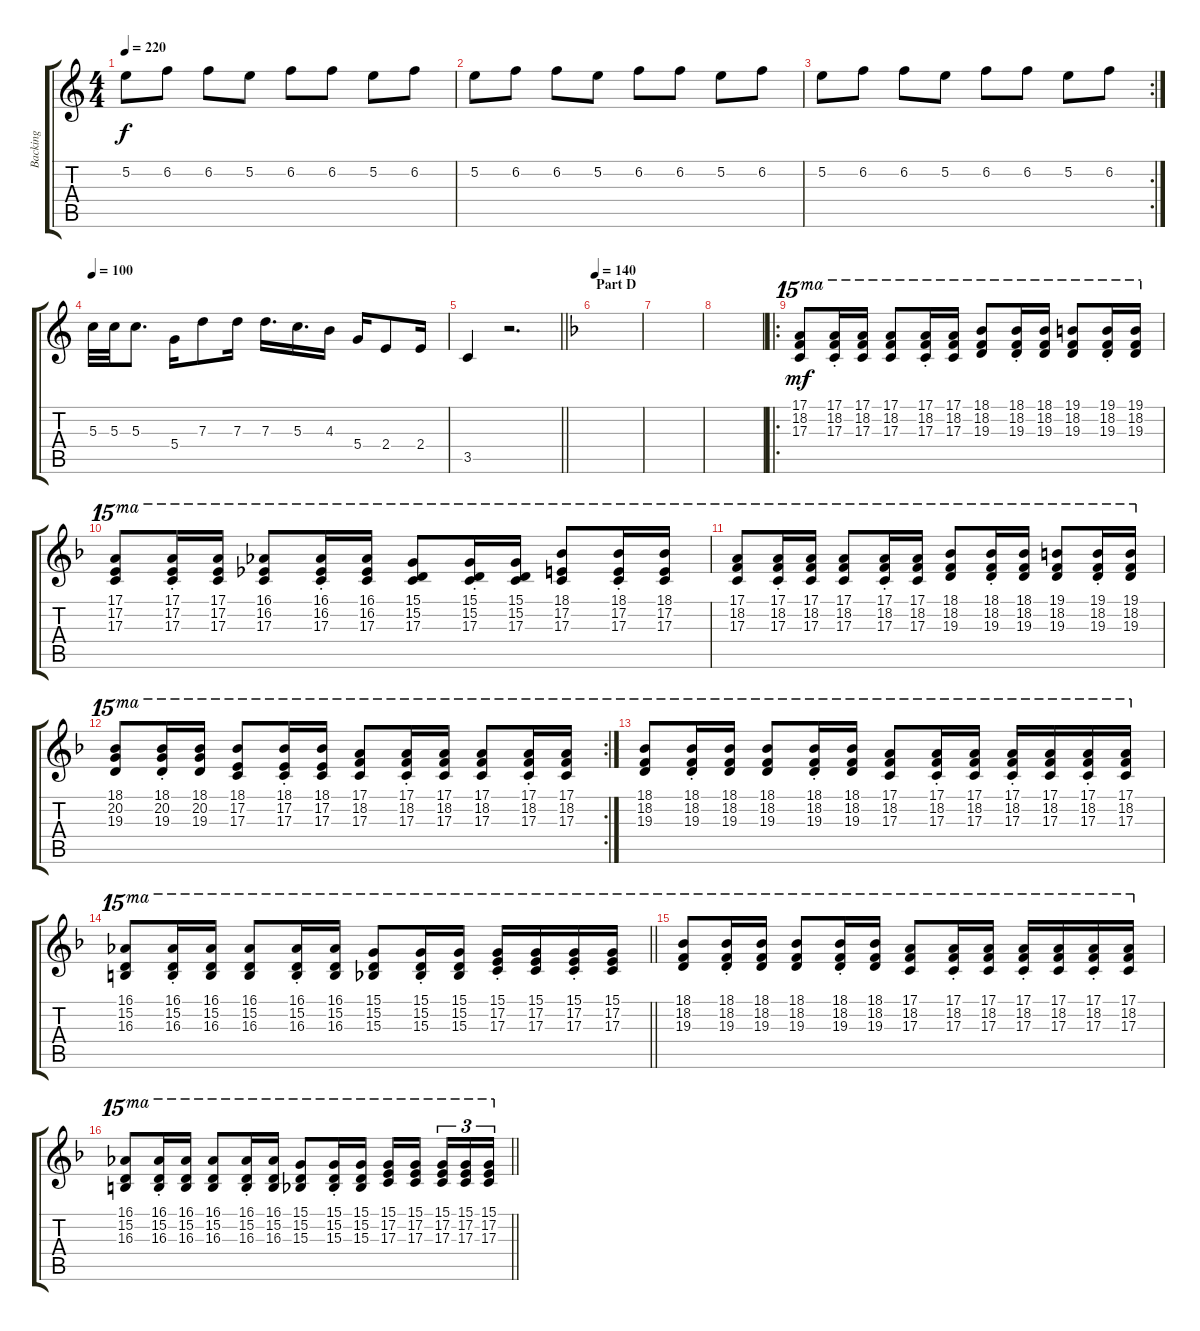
\track ("Backing" "Backing") {instrument acousticguitarsteel}
\staff {score tabs}
\tuning (E4 B3 G3 D3 A2 E2) {hide}
\ts (4 4)
\tempo 220
\clef g2
\ks c
5.2.8{dy f} 6.2.8 6.2.8 5.2.8 6.2.8 6.2.8 5.2.8 6.2.8 |
5.2.8 6.2.8 6.2.8 5.2.8 6.2.8 6.2.8 5.2.8 6.2.8 |
\rc 2
5.2.8 6.2.8 6.2.8 5.2.8 6.2.8 6.2.8 5.2.8 6.2.8 |
\tempo 100
5.3.32 5.3.32 5.3.8{d} 5.4.16 7.3.8 7.3.16 7.3.16{d} 5.3.16{d} 4.3.16 5.4.16 2.4.8 2.4.16 |
\barLineRight lightlight
3.5.4 r.2{d} |
\section ("" "Part D")
\tempo 140
\ks f
|
|
|
\ro
(17.1 18.2 17.3).8{ot 15ma dy mf} (17.1{st} 18.2{st} 17.3{st}).16{ot 15ma} (17.1 18.2 17.3).16{ot 15ma} (17.1 18.2 17.3).8{ot 15ma} (17.1{st} 18.2{st} 17.3{st}).16{ot 15ma} (17.1 18.2 17.3).16{ot 15ma} (18.1 18.2 19.3).8{ot 15ma} (18.1{st} 18.2{st} 19.3{st}).16{ot 15ma} (18.1 18.2 19.3).16{ot 15ma} (19.1 18.2 19.3).8{ot 15ma} (19.1{st} 18.2{st} 19.3{st}).16{ot 15ma} (19.1 18.2 19.3).16{ot 15ma} |
(17.1 17.2 17.3).8{ot 15ma} (17.1{st} 17.2{st} 17.3{st}).16{ot 15ma} (17.1 17.2 17.3).16{ot 15ma} (16.1 16.2 17.3).8{ot 15ma} (16.1{st} 16.2{st} 17.3{st}).16{ot 15ma} (16.1 16.2 17.3).16{ot 15ma} (15.1 15.2 17.3).8{ot 15ma} (15.1{st} 15.2{st} 17.3{st}).16{ot 15ma} (15.1 15.2 17.3).16{ot 15ma} (18.1 17.2 17.3).8{ot 15ma} (18.1{st} 17.2{st} 17.3{st}).16{ot 15ma} (18.1 17.2 17.3).16{ot 15ma} |
(17.1 18.2 17.3).8{ot 15ma} (17.1{st} 18.2{st} 17.3{st}).16{ot 15ma} (17.1 18.2 17.3).16{ot 15ma} (17.1 18.2 17.3).8{ot 15ma} (17.1{st} 18.2{st} 17.3{st}).16{ot 15ma} (17.1 18.2 17.3).16{ot 15ma} (18.1 18.2 19.3).8{ot 15ma} (18.1{st} 18.2{st} 19.3{st}).16{ot 15ma} (18.1 18.2 19.3).16{ot 15ma} (19.1 18.2 19.3).8{ot 15ma} (19.1{st} 18.2{st} 19.3{st}).16{ot 15ma} (19.1 18.2 19.3).16{ot 15ma} |
\rc 2
(18.1 20.2 19.3).8{ot 15ma} (18.1{st} 20.2{st} 19.3{st}).16{ot 15ma} (18.1 20.2 19.3).16{ot 15ma} (18.1 17.2 17.3).8{ot 15ma} (18.1{st} 17.2{st} 17.3{st}).16{ot 15ma} (18.1 17.2 17.3).16{ot 15ma} (17.1 18.2 17.3).8{ot 15ma} (17.1{st} 18.2{st} 17.3{st}).16{ot 15ma} (17.1 18.2 17.3).16{ot 15ma} (17.1 18.2 17.3).8{ot 15ma} (17.1{st} 18.2{st} 17.3{st}).16{ot 15ma} (17.1 18.2 17.3).16{ot 15ma} |
(18.1 18.2 19.3).8{ot 15ma} (18.1{st} 18.2{st} 19.3{st}).16{ot 15ma} (18.1 18.2 19.3).16{ot 15ma} (18.1 18.2 19.3).8{ot 15ma} (18.1{st} 18.2{st} 19.3{st}).16{ot 15ma} (18.1 18.2 19.3).16{ot 15ma} (17.1 18.2 17.3).8{ot 15ma} (17.1{st} 18.2{st} 17.3{st}).16{ot 15ma} (17.1 18.2 17.3).16{ot 15ma} (17.1{st} 18.2{st} 17.3{st}).16{ot 15ma} (17.1 18.2 17.3).16{ot 15ma} (17.1{st} 18.2{st} 17.3{st}).16{ot 15ma} (17.1 18.2 17.3).16{ot 15ma} |
\barLineRight lightlight
(16.1 15.2 16.3).8{ot 15ma} (16.1{st} 15.2{st} 16.3{st}).16{ot 15ma} (16.1 15.2 16.3).16{ot 15ma} (16.1 15.2 16.3).8{ot 15ma} (16.1{st} 15.2{st} 16.3{st}).16{ot 15ma} (16.1 15.2 16.3).16{ot 15ma} (15.1 15.2 15.3).8{ot 15ma} (15.1{st} 15.2{st} 15.3{st}).16{ot 15ma} (15.1 15.2 15.3).16{ot 15ma} (15.1{st} 17.2{st} 17.3{st}).16{ot 15ma} (15.1 17.2 17.3).16{ot 15ma} (15.1{st} 17.2{st} 17.3{st}).16{ot 15ma} (15.1 17.2 17.3).16{ot 15ma} |
(18.1 18.2 19.3).8{ot 15ma} (18.1{st} 18.2{st} 19.3{st}).16{ot 15ma} (18.1 18.2 19.3).16{ot 15ma} (18.1 18.2 19.3).8{ot 15ma} (18.1{st} 18.2{st} 19.3{st}).16{ot 15ma} (18.1 18.2 19.3).16{ot 15ma} (17.1 18.2 17.3).8{ot 15ma} (17.1{st} 18.2{st} 17.3{st}).16{ot 15ma} (17.1 18.2 17.3).16{ot 15ma} (17.1{st} 18.2{st} 17.3{st}).16{ot 15ma} (17.1 18.2 17.3).16{ot 15ma} (17.1{st} 18.2{st} 17.3{st}).16{ot 15ma} (17.1 18.2 17.3).16{ot 15ma} |
\barLineRight lightlight
(16.1 15.2 16.3).8{ot 15ma} (16.1{st} 15.2{st} 16.3{st}).16{ot 15ma} (16.1 15.2 16.3).16{ot 15ma} (16.1 15.2 16.3).8{ot 15ma} (16.1{st} 15.2{st} 16.3{st}).16{ot 15ma} (16.1 15.2 16.3).16{ot 15ma} (15.1 15.2 15.3).8{ot 15ma} (15.1{st} 15.2{st} 15.3{st}).16{ot 15ma} (15.1 15.2 15.3).16{ot 15ma} (15.1 17.2 17.3).16{ot 15ma} (15.1 17.2 17.3).16{ot 15ma beam splitsecondary} (15.1 17.2 17.3).16{tu (3 2) ot 15ma} (15.1 17.2 17.3).16{tu (3 2) ot 15ma} (15.1 17.2 17.3).16{tu (3 2) ot 15ma}
